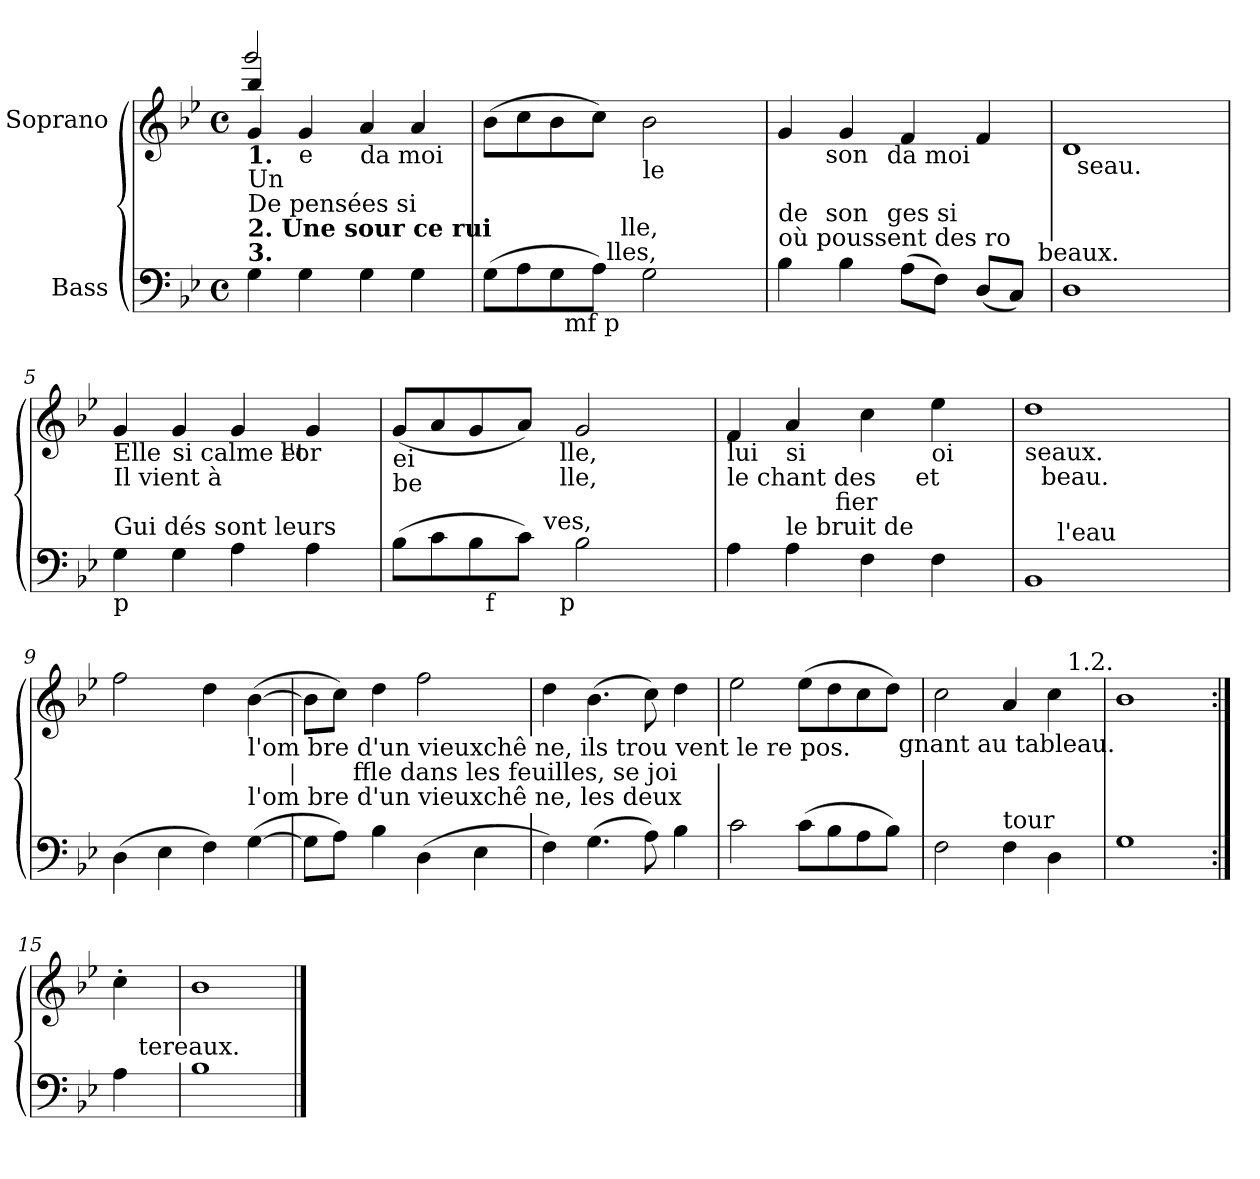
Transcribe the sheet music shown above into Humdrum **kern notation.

**kern	**kern
*part2	*part1
*staff2	*staff1
*I"Bass	*I"Soprano
*clefF4	*clefG2
*ITrd7c12	*
*k[b-e-]	*k[b-e-]
*B-:	*B-:
*M4/4	*M4/4
*met(c)	*met(c)
=1	=1
*	*^
*	*	*^
*	*	*	*^
!	!LO:TX:b:B:t=1.	!	!	!
!	!LO:TX:b:t=Un	!	!	!
!LO:TX:a:B:t=3.	!	!	!	!
!LO:TX:a:B:t=2. Une sour ce rui	!	!	!	!
!LO:TX:a:t=De pensées si	!	!	!	!
4GG\	4ryy	4bb-/	4g/	2ggg/
!	!LO:TX:b:t=e	!	!	!
4GG\	4g/	2.ryy	8..ryy	.
.	.	.	2ryy	.
!	!LO:TX:b:t=da moi	!	!	!
4GG\	4a/	.	.	2ryy
4GG\	4a/	.	.	.
.	.	.	32ryy	.
*	*	*	*v	*v
=2	=2	=2	=2
!	!LO:TX:b:t=sel	!	!
!LO:TX:a:t=be	!	!	!
!LO:TX:a:t=sse	!	!	!
*^	*	*	*
*	*^	*	*	*
*	*	*^	*v	*v	*v
(>8GG\L	4ryy	4ryy	4..ryy	(>8b-\L
8AA\	.	.	.	8cc\
8GG\	32ryy	8ryy	.	8b-\
!	!LO:TX:b:t=mf p	!	!	!
.	2ryy	.	.	.
8AA\J)	.	32ryy	.	8cc\J)
!	!	!LO:TX:a:t=lles,	!	!
.	.	2ryy	.	.
!	!	!	!LO:TX:a:t=lle,	!
.	.	.	2ryy	.
!	!	!	!	!LO:TX:b:t=le
2GG\	.	.	.	2b-\
.	8..ryy	.	.	.
.	.	16.ryy	.	.
.	.	.	16ryy	.
=3	=3	=3	=3	=3
!	!	!	!	!LO:TX:b:t=et
!LO:TX:a:t=où poussent des ro	!	!	!	!
!LO:TX:a:t=de	!	!	!	!
*	*	*	*	*^
*	*	*v	*v	*	*^
4BB-\	8..ryy	4...ryy	4g/	8..ryy	4...ryy
!	!	!	!	!LO:TX:b:t=son	!
!	!LO:TX:a:t=son	!	!	!	!
.	2ryy	.	.	2ryy	.
4BB-\	.	.	4g/	.	.
!	!	!	!	!	!LO:TX:b:t=da moi
!	!	!LO:TX:a:t=ges si	!	!	!
.	.	2ryy	.	.	2ryy
(>8AA\L	.	.	4f/	.	.
8FF\J)	.	.	.	.	.
.	4ryy	.	.	4ryy	.
(>8DD/L	.	.	4f/	.	.
8CC/J)	.	.	.	.	.
!	!LO:TX:a:t=beaux.	!	!	!	!
.	32ryy	32ryy	.	32ryy	32ryy
!LO:TX:a:t=seaux.	!	!	!	!	!
*v	*v	*v	*	*	*
*	*	*v	*v
=4	=4	=4
1DD	1d	32ryy
!	!	!LO:TX:b:t=seau.
.	.	2ryy
.	.	4...ryy
!!LO:LB:g=z	!!
=5	=5	=5
!	!LO:TX:b:t=Elle	!
!	!LO:TX:b:t=Il vient à	!
!LO:TX:a:t=Gui dés sont leurs	!	!
!LO:TX:b:t=p	!	!
4GG\	4g/	2ryy
!	!LO:TX:b:t=si calme et	!
4GG\	4g/	.
4AA\	4g/	8.ryy
!	!	!LO:TX:b:t=l'or
.	.	4ryy
4AA\	4g/	.
.	.	16ryy
=6	=6	=6
!	!LO:TX:b:t=ei	!
!	!LO:TX:b:t=be	!
!LO:TX:a:t=re	!	!
*^	*	*
*	*^	*	*
*	*	*^	*	*
(>8BB-\L	4ryy	4..ryy	4...ryy	(<8g/L	4...ryy
8C\	.	.	.	8a/	.
8BB-\	32ryy	.	.	8g/	.
!	!LO:TX:b:t=f	!	!	!	!
.	2ryy	.	.	.	.
8C\J)	.	.	.	8a/J)	.
!	!	!LO:TX:a:t=ves,	!	!	!
.	.	2ryy	.	.	.
!	!	!	!	!	!LO:TX:b:t=lle,
!	!	!	!	!	!LO:TX:b:t=lle,
!	!	!	!LO:TX:b:t=p	!	!
.	.	.	2ryy	.	2ryy
2BB-\	.	.	.	2g/	.
.	8..ryy	.	.	.	.
.	.	16ryy	.	.	.
.	.	.	32ryy	.	32ryy
=7	=7	=7	=7	=7	=7
!	!	!	!	!LO:TX:b:t=lui	!
!	!	!	!	!LO:TX:b:t=le chant des	!
!LO:TX:a:t=par	!	!	!	!	!
*v	*v	*v	*v	*	*^
4AA\	4f/	4..ryy	2ryy
!	!LO:TX:b:t=si	!	!
!LO:TX:a:t=le bruit de	!	!	!
4AA\	4a/	.	.
!	!	!LO:TX:b:t=fier	!
.	.	2ryy	.
4FF\	4cc\	.	8..ryy
!	!	!	!LO:TX:b:t=et
.	.	.	4ryy
!	!LO:TX:b:t=oi	!	!
4FF\	4ee-\	.	.
.	.	16ryy	.
.	.	.	32ryy
=8	=8	=8	=8
!	!LO:TX:b:t=seaux.	!	!
*^	*	*v	*v
1BBB-	16ryy	1dd	32ryy
!	!	!	!LO:TX:b:t=beau.
.	.	.	2ryy
!	!LO:TX:a:t=l'eau	!	!
.	2...ryy	.	.
.	.	.	4...ryy
!!LO:LB:g=z
=9	=9	=9	=9
!	!	!LO:TX:b:t=Un vent sou	!
!	!	!LO:TX:b:t=A	!
!LO:TX:a:t=A	!	!	!
*v	*v	*	*
*	*v	*v
(>4DD\	2ff\
4EE-\	.
4FF\)	4dd\
!	!LO:TX:b:t=l'om bre d'un vieuxchê ne, ils trou vent le re pos.
!LO:TX:a:t=l'om bre d'un vieuxchê ne, les deux	!
(>[>4GG\	(>[>4b-\
=10	=10
*	*^
8GG\L]	8b-\L]	8.ryy
8AA\J)	8cc\J)	.
!	!	!LO:TX:b:t=ffle dans les feuilles, se joi
.	.	2ryy
4BB-\	4dd\	.
(>4DD\	2ff\	.
.	.	4ryy
4EE-\	.	.
.	.	16ryy
*	*v	*v
=11	=11
4FF\)	4dd\
(>4.GG\	(>4.b-\
8AA\)	8cc\)
4BB-\	4dd\
=12	=12
*	*^
2C\	2ee-\	2ryy
(>8C\L	(>8ee-\L	4ryy
8BB-\	8dd\	.
8AA\	8cc\	8ryy
8BB-\J)	8dd\J)	32ryy
!	!	!LO:TX:b:t=gnant au tableau.
.	.	16.ryy
=13	=13	=13
2FF\	2cc\	2ryy
!LO:TX:a:t=tour	!	!
4FF\	4a/	4ryy
4DD\	4cc\	16ryy
!	!	!LO:TX:a:t=1.2.
.	.	8.ryy
*	*v	*v
=14	=14
1GG	1b-
=15:|!	=15:|!
*^	*
4AA\	16.ryy	4cc'>\
!	!LO:TX:a:t=tereaux.	!
.	8ryy	.
.	32ryy	.
*v	*v	*
=16	=16
1BB-	1b-
==	==
*-	*-
